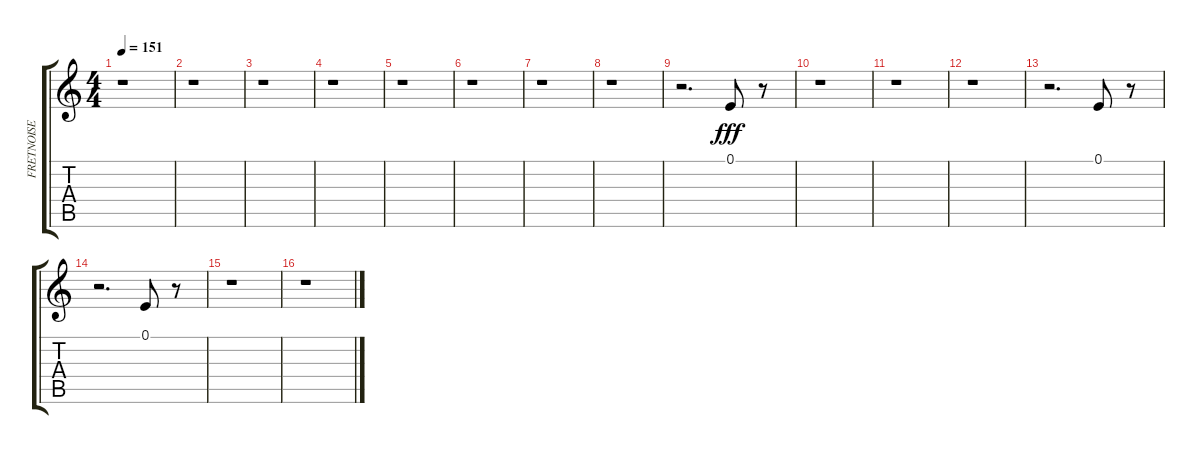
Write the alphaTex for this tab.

\track ("FRETNOISE           " "FRETNOISE ") {instrument guitarfretnoise}
\staff {score tabs}
\tuning (E4 B3 G3 D3 A2 E2) {hide}
\ts (4 4)
\tempo 151
\clef g2
\ks c
r.1{dy fff} |
r.1 |
r.1 |
r.1 |
r.1 |
r.1 |
r.1 |
r.1 |
r.2{d} 0.1.8 r.8 |
r.1 |
r.1 |
r.1 |
r.2{d} 0.1.8 r.8 |
r.2{d} 0.1.8 r.8 |
r.1 |
r.1
